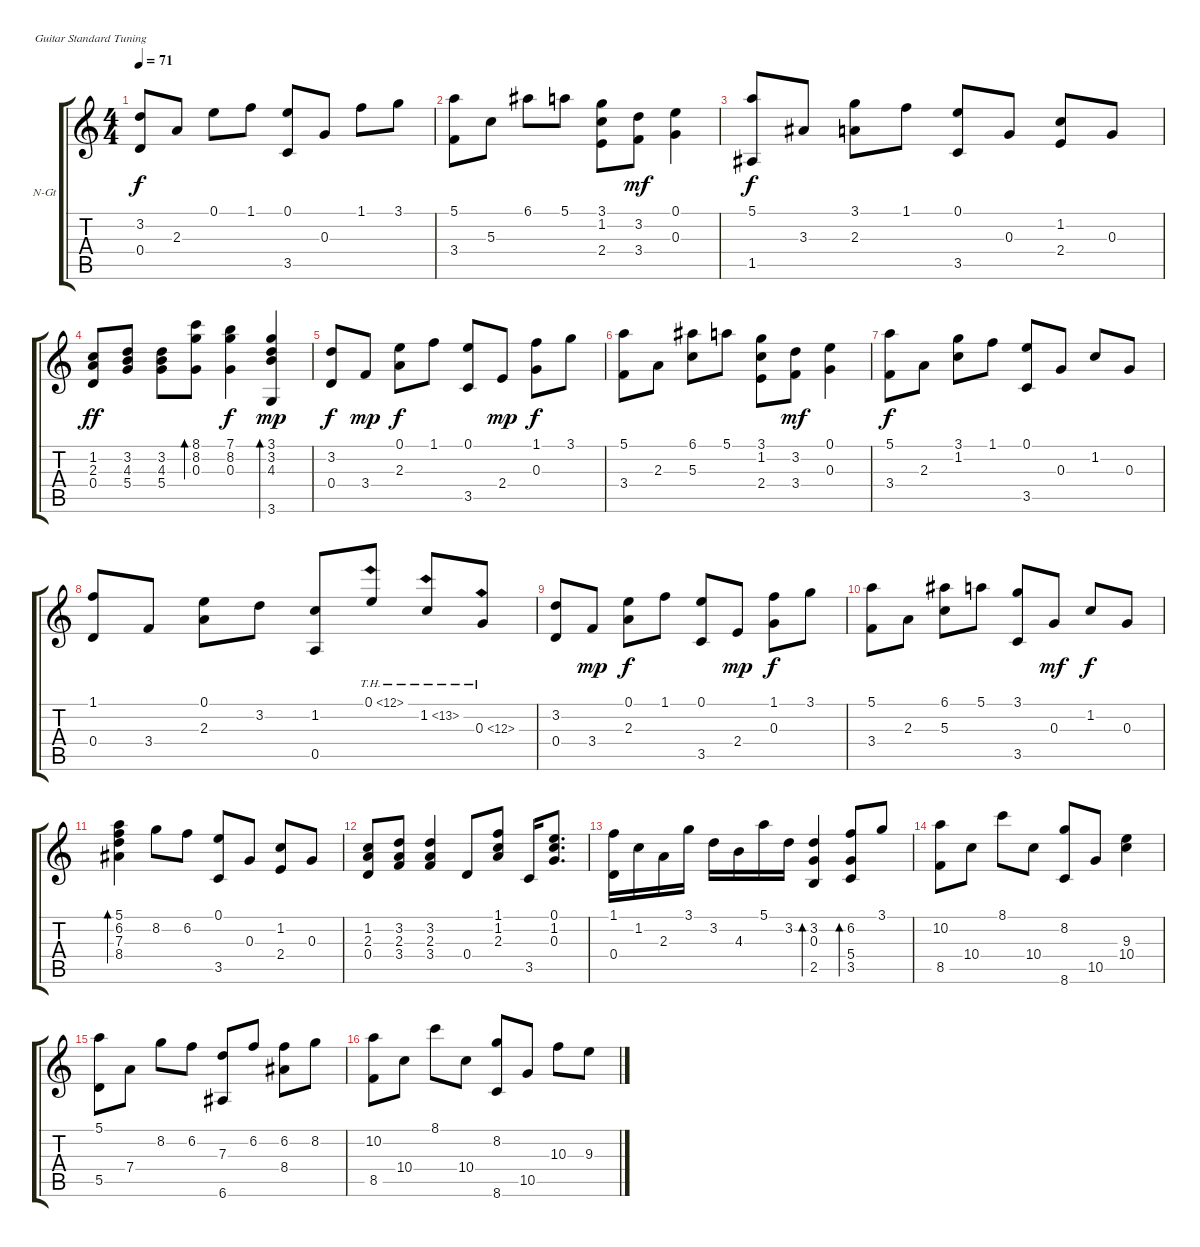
\bracketExtendMode groupsimilarinstruments
\firstSystemTrackNameOrientation horizontal
\otherSystemsTrackNameOrientation horizontal
\track ("Spur 1" "N-Gt") {instrument acousticguitarnylon}
\staff {score tabs}
\tuning (E4 B3 G3 D3 A2 E2)
\ts (4 4)
\tempo 71
\clef g2
\ks c
(3.2 0.4).8{dy f} 2.3.8 0.1.8 1.1.8 (0.1 3.5).8 0.3.8 1.1.8 3.1.8 |
(5.1 3.4).8 5.3.8 6.1.8 5.1.8 (3.1 1.2 2.4).8 (3.2 3.4).8{dy mf} (0.1 0.3).4 |
(5.1 1.5).8{dy f} 3.3.8 (3.1 2.3).8 1.1.8 (0.1 3.5).8 0.3.8 (1.2 2.4).8 0.3.8 |
(1.2 2.3 0.4).8{dy ff} (3.2 4.3 5.4).8 (3.2 4.3 5.4).8 (8.1 8.2 0.3).8{bd 120} (7.1 8.2 0.3).4{dy f} (3.1 3.2 4.3 3.6).4{bd 60 dy mp} |
(3.2 0.4).8{dy f} 3.4.8{dy mp} (0.1 2.3).8{dy f} 1.1.8 (0.1 3.5).8 2.4.8{dy mp} (1.1 0.3).8{dy f} 3.1.8 |
(5.1 3.4).8 2.3.8 (6.1 5.3).8 5.1.8 (3.1 1.2 2.4).8 (3.2 3.4).8{dy mf} (0.1 0.3).4 |
(5.1 3.4).8{dy f} 2.3.8 (3.1 1.2).8 1.1.8 (0.1 3.5).8 0.3.8 1.2.8 0.3.8 |
(1.1 0.4).8 3.4.8 (0.1 2.3).8 3.2.8 (1.2 0.5).8 0.1{th 12}.8 1.2{th 12}.8 0.3{th 12}.8 |
(3.2 0.4).8 3.4.8{dy mp} (0.1 2.3).8{dy f} 1.1.8 (0.1 3.5).8 2.4.8{dy mp} (1.1 0.3).8{dy f} 3.1.8 |
(5.1 3.4).8 2.3.8 (6.1 5.3).8 5.1.8 (3.1 3.5).8 0.3.8{dy mf} 1.2.8{dy f} 0.3.8 |
(5.1 6.2 7.3 8.4).4{bd 240} 8.2.8 6.2.8 (0.1 3.5).8 0.3.8 (1.2 2.4).8 0.3.8 |
(1.2 2.3 0.4).8 (3.2 2.3 3.4).8 (3.2 2.3 3.4).4 0.4.8 (1.1 1.2 2.3).8 3.5.16 (0.1 1.2 0.3).8{d} |
(1.1 0.4).16 1.2.16 2.3.16 3.1.16 3.2.16 4.3.16 5.1.16 3.2.16 (3.2 0.3 2.5).4{bd 240} (6.2 5.4 3.5).8{bd 480} 3.1.8 |
(10.2 8.5).8 10.4.8 8.1.8 10.4.8 (8.2 8.6).8 10.5.8 (9.3 10.4).4 |
(5.1 5.5).8 7.4.8 8.2.8 6.2.8 (7.3 6.6).8 6.2.8 (6.2 8.4).8 8.2.8 |
(10.2 8.5).8 10.4.8 8.1.8 10.4.8 (8.2 8.6).8 10.5.8 10.3.8 9.3.8
